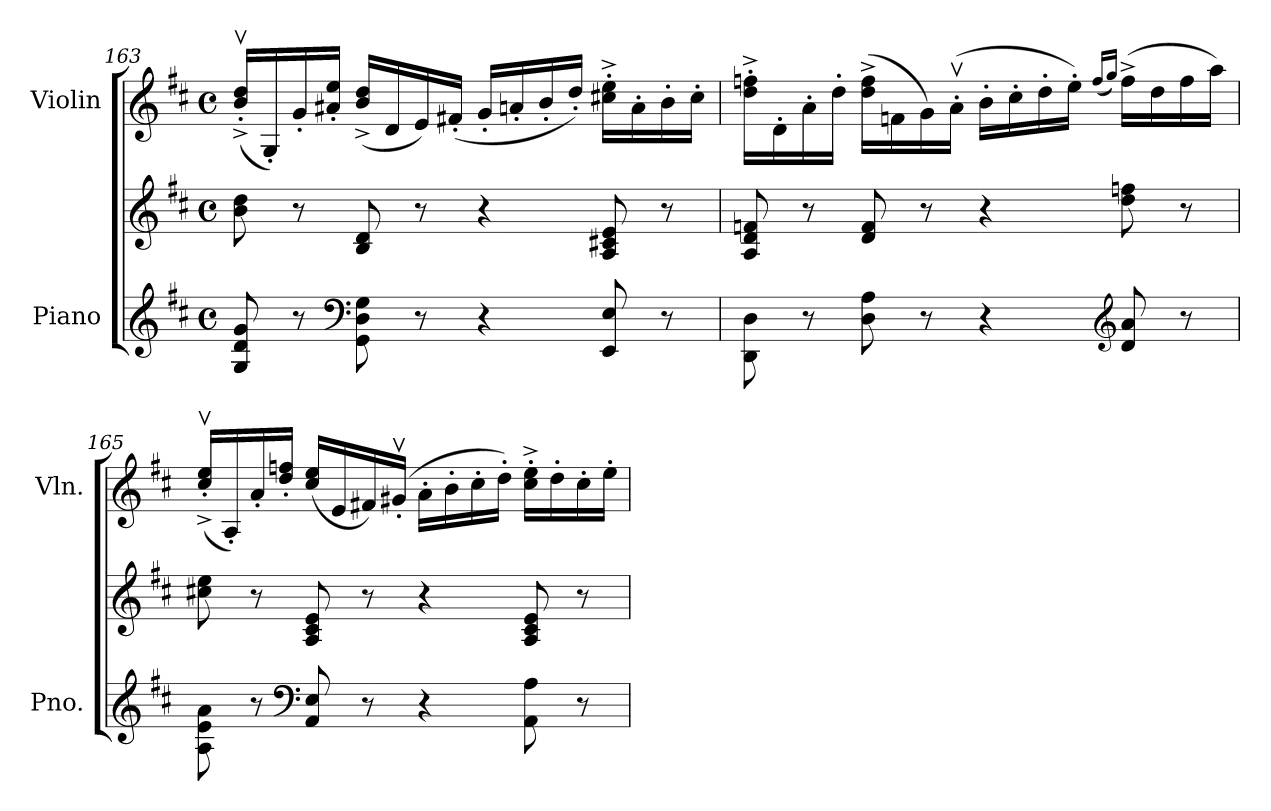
**kern	**kern	**kern
*part2	*part2	*part1
*staff3	*staff2	*staff1
*I"Piano	*	*I"Violin
*I'Pno.	*	*I'Vln.
!!LO:PB:g=z
*clefG2	*clefG2	*clefG2
*k[f#c#]	*k[f#c#]	*k[f#c#]
*M4/4	*M4/4	*M4/4
*met(c)	*met(c)	*met(c)
=163	=163	=163
8G/ 8d/ 8g/	8b\ 8dd\	(16b/v'^ 16dd/v'^LL
.	.	16G'/)
8r	8r	16g'/
.	.	16a#X/' 16ee/'JJ
*clefF4	*	*
8GG\ 8D\ 8G\	8B/ 8d/	(16b/^ 16dd/^LL
.	.	16d/
8r	8r	16e/)
.	.	(16f#X'/JJ
4r	4r	16g'/LL
.	.	16an'/
.	.	16b'/
.	.	16dd'/JJ)
8EE/ 8E/	8A/ 8c#X/ 8e/	16cc#X\'^ 16ee\'^LL
.	.	16a'\
8r	8r	16b'\
.	.	16cc#'\JJ
=164	=164	=164
8DD\ 8D\	8A/ 8d/ 8fn/	16dd\'^ 16ffn\'^LL
.	.	16d'\
8r	8r	16a'\
.	.	16dd'\JJ
8D\ 8A\	8d/ 8f/	(16dd\^ 16ff\^LL
.	.	16fn\
8r	8r	16g\)
.	.	(16av'\JJ
4r	4r	16b'\LL
.	.	16cc#'\
.	.	16dd'\
.	.	16ee'\JJ)
*clefG2	*	*
.	.	(16qff/LL
.	.	16qgg/JJ)
8d/ 8a/	8dd\ 8ffn\	(16ff^\LL
.	.	16dd\
8r	8r	16ff\
.	.	16aa\JJ)
!!LO:LB:g=z
=165	=165	=165
8A\ 8e\ 8a\	8cc#X\ 8ee\	(16cc#/v^' 16ee/v^'LL
.	.	16A'/)
8r	8r	16a'/
.	.	16dd/' 16ffn/'JJ
*clefF4	*	*
8AA/ 8E/	8A/ 8c#/ 8e/	(16cc#/ 16ee/LL
.	.	16e/
8r	8r	16f#X/)
.	.	(16g#Xv'/JJ
4r	4r	16a'\LL
.	.	16b'\
.	.	16cc#'\
.	.	16dd'\JJ)
8AA\ 8A\	8A/ 8c#/ 8e/	16cc#\'^ 16ee\'^LL
.	.	16dd'\
8r	8r	16cc#'\
.	.	16ee'\JJ
=	=	=
*-	*-	*-
